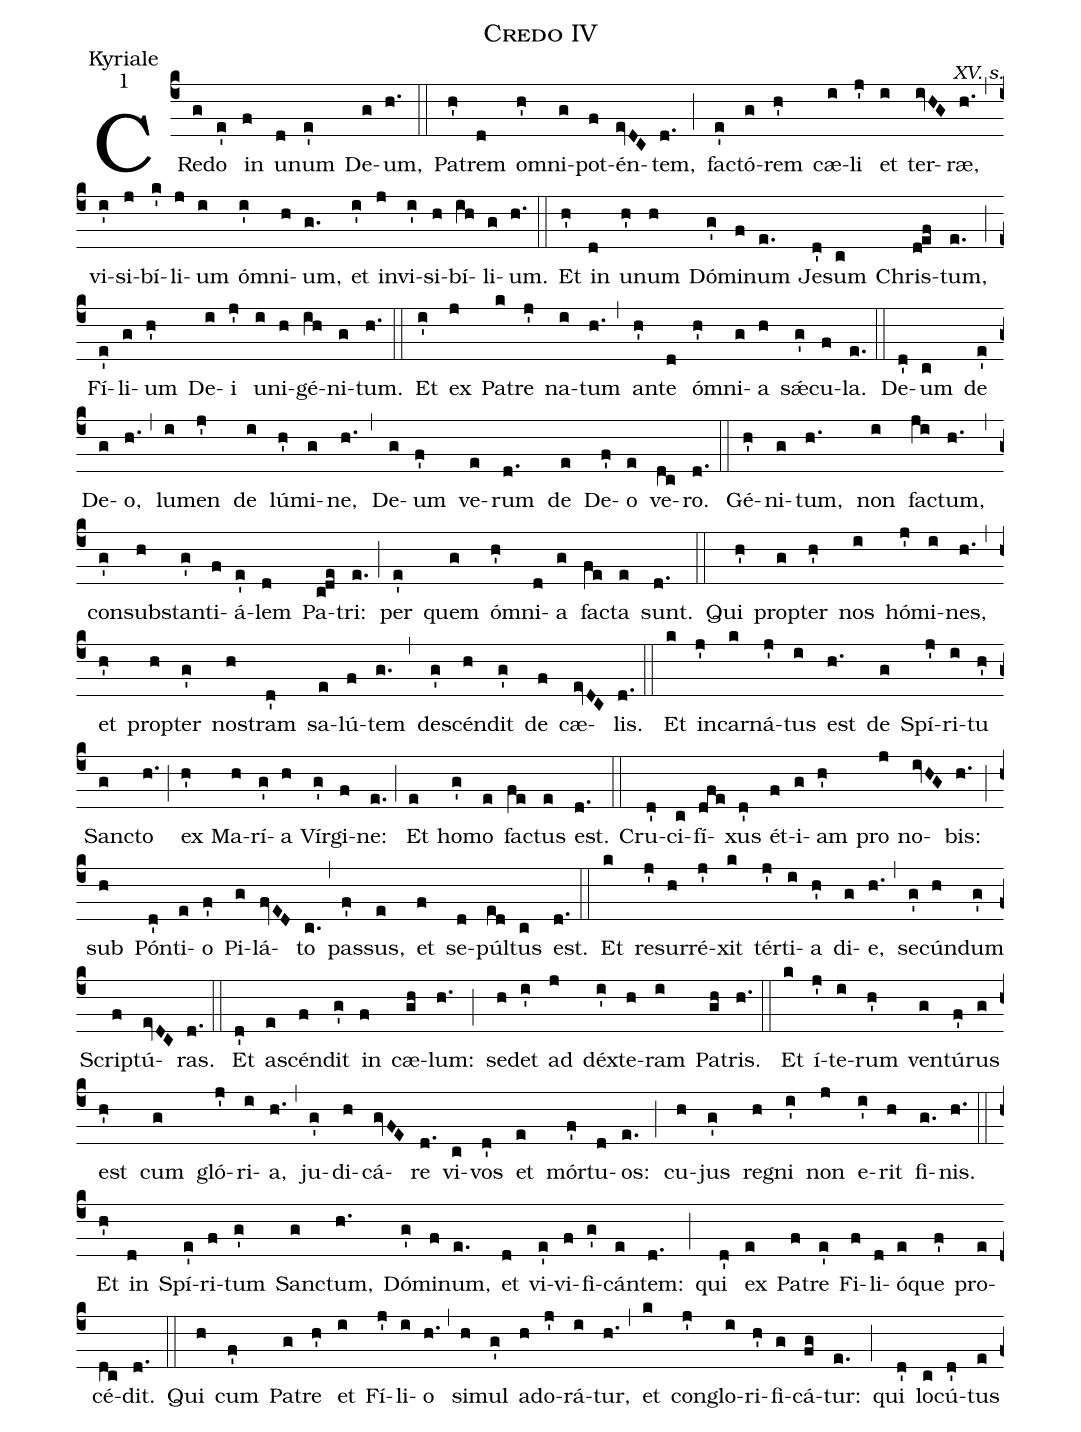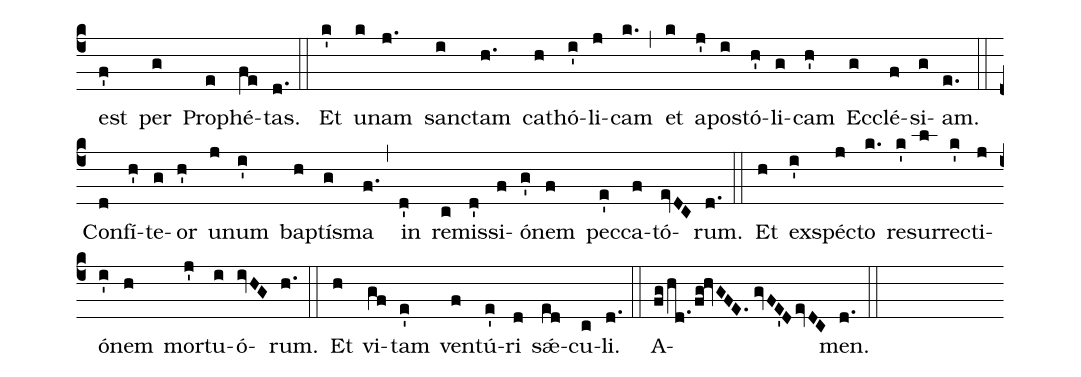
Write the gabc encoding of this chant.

name:Credo IV;
office-part:Kyriale;
mode:1;
commentary:XV. s.;
%%
(c4) CRe(g)do(e') in(f) u(d)num(e') De(g)um,(h.) (::)
Pa(h')trem(d) om(h')ni(g)pot(f)én(evDC)tem,(d.) (;) fac(e')tó(g)rem(h') cæ(i)li(j') et(i) ter(ivHG)ræ,(h.) (,) vi(i')si(j)bí(k')li(j)um(i) óm(i')ni(h)um,(g.) et(i') in(j)vi(i')si(h)bí(ih)li(g)um.(h.) (::)
Et(h') in(d) u(h')num(h) Dó(g')mi(f)num(e.) Je(d')sum(c) Chris(d!ef)tum,(e.) (;) Fí(e')li(g)um(h') De(i)i(j') u(i)ni(h)gé(ih)ni(g)tum.(h.) (::)
Et(i') ex(j) Pa(k)tre(j') na(i)tum(h.) (,) an(h')te(d) óm(h')ni(g)a(h) sǽ(g')cu(f)la.(e.) (::)
De(d')um(c) de(e') De(g)o,(h.) (,) lu(i)men(j') de(i) lú(h')mi(g)ne,(h.) (,) De(g)um(f') ve(e)rum(d.) de(e) De(f')o(e) ve(dc)ro.(d.) (::)
Gé(h')ni(g)tum,(h.) non(i) fac(ji)tum,(h.) (,) con(g')sub(h)stan(g')ti(f)á(e')lem(d) Pa(c!de)tri:(e.) (;) per(e') quem(g) óm(h')ni(d)a(g) fac(fe)ta(e) sunt.(d.) (::)
Qui(h') prop(g)ter(h') nos(i) hó(j')mi(i)nes,(h.) (,) et(h') prop(h)ter(g') nos(h)tram(d') sa(e)lú(f)tem(g.) (,) de(g')scén(h)dit(g') de(f) cæ(evDC)lis.(d.) (::)
Et(k) in(j')car(k)ná(j')tus(i) est(h.) de(g) Spí(j')ri(i)tu(h') Sanc(g)to(h.) (;) ex(h') Ma(h)rí(g')a(h) Vír(g')gi(f)ne:(e.) (;) Et(e) ho(g')mo(e) fac(fe)tus(e) est.(d.) (::)
Cru(d')ci(c)fí(dfe)xus(d') ét(f)i(g)am(h') pro(j) no(ivHG)bis:(h.) (;) sub(h) Pón(d')ti(e)o(f') Pi(g)lá(fvED)to(c.) (,) pas(f')sus,(e) et(f) se(d)púl(ed)tus(c) est.(d.) (::)
Et(k) re(j')sur(h)ré(j')xit(k) tér(j')ti(i)a(h') di(g)e,(h.) (,) se(g')cún(h)dum(g') Scrip(f)tú(evDC)ras.(d.) (::)
Et(d') a(e)scén(f)dit(g') in(f) cæ(gh)lum:(h.) (;) se(h)det(i') ad(j) déx(i')te(h)ram(i) Pa(gh)tris.(h.) (::)
Et(k) í(j')te(i)rum(h') ven(g)tú(f')rus(g) est(h') cum(g) gló(j')ri(i)a,(h.) (,) ju(g')di(h)cá(gvFE)re(d.) vi(c)vos(d') et(e) mór(f')tu(d)os:(e.) (;) cu(h)jus(g') re(h)gni(i') non(j) e(i')rit(h) fi(g.)nis.(h.) (::)
Et(h') in(d) Spí(e')ri(f)tum(g') Sanc(g)tum,(h.) Dó(g')mi(f)num,(e.) et(d) vi(e')vi(f)fi(g')cán(e)tem:(d.) (;) qui(d') ex(e) Pa(f)tre(e') Fi(f)li(d)ó(e)que(f') pro(e)cé(dc)dit.(d.) (::)
Qui(h) cum(f') Pa(g)tre(h') et(i) Fí(j')li(i)o(h.) (,) si(h)mul(g') ad(h)o(j')rá(i)tur,(h.) (,) et(k) con(j')glo(i)ri(h')fi(g)cá(fg)tur:(e.) (;) qui(d') lo(c)cú(d')tus(e) est(f') per(g) Pro(e)phé(fe)tas.(d.) (::)
Et(k') u(k)nam(j.) sanc(i)tam(h.) ca(h)thó(i')li(j)cam(k.) (,) et(k) a(j')pos(i)tó(h')li(g)cam(h') Ec(g)clé(f)si(g)am.(e.) (::)
Con(d)fí(h')te(g)or(h') u(j)num(i') bap(h)tís(g)ma(f.) (,) in(d') re(c)mis(d')si(f)ó(g')nem(f) pec(e')ca(f)tó(evDC)rum.(d.) (::)
Et(h) ex(i')spéc(j)to(k.) re(k')sur(l)rec(k')ti(j)ó(i')nem(h) mor(j')tu(i)ó(ivHG)rum.(h.) (::)
Et(h) vi(gf)tam(e') ven(f)tú(e')ri(d) sǽ(ed)cu(c)li.(d.) (::)
A(fg/hd./fg!hvGFE.//gvFE'DevDC)men.(d.) (::)
